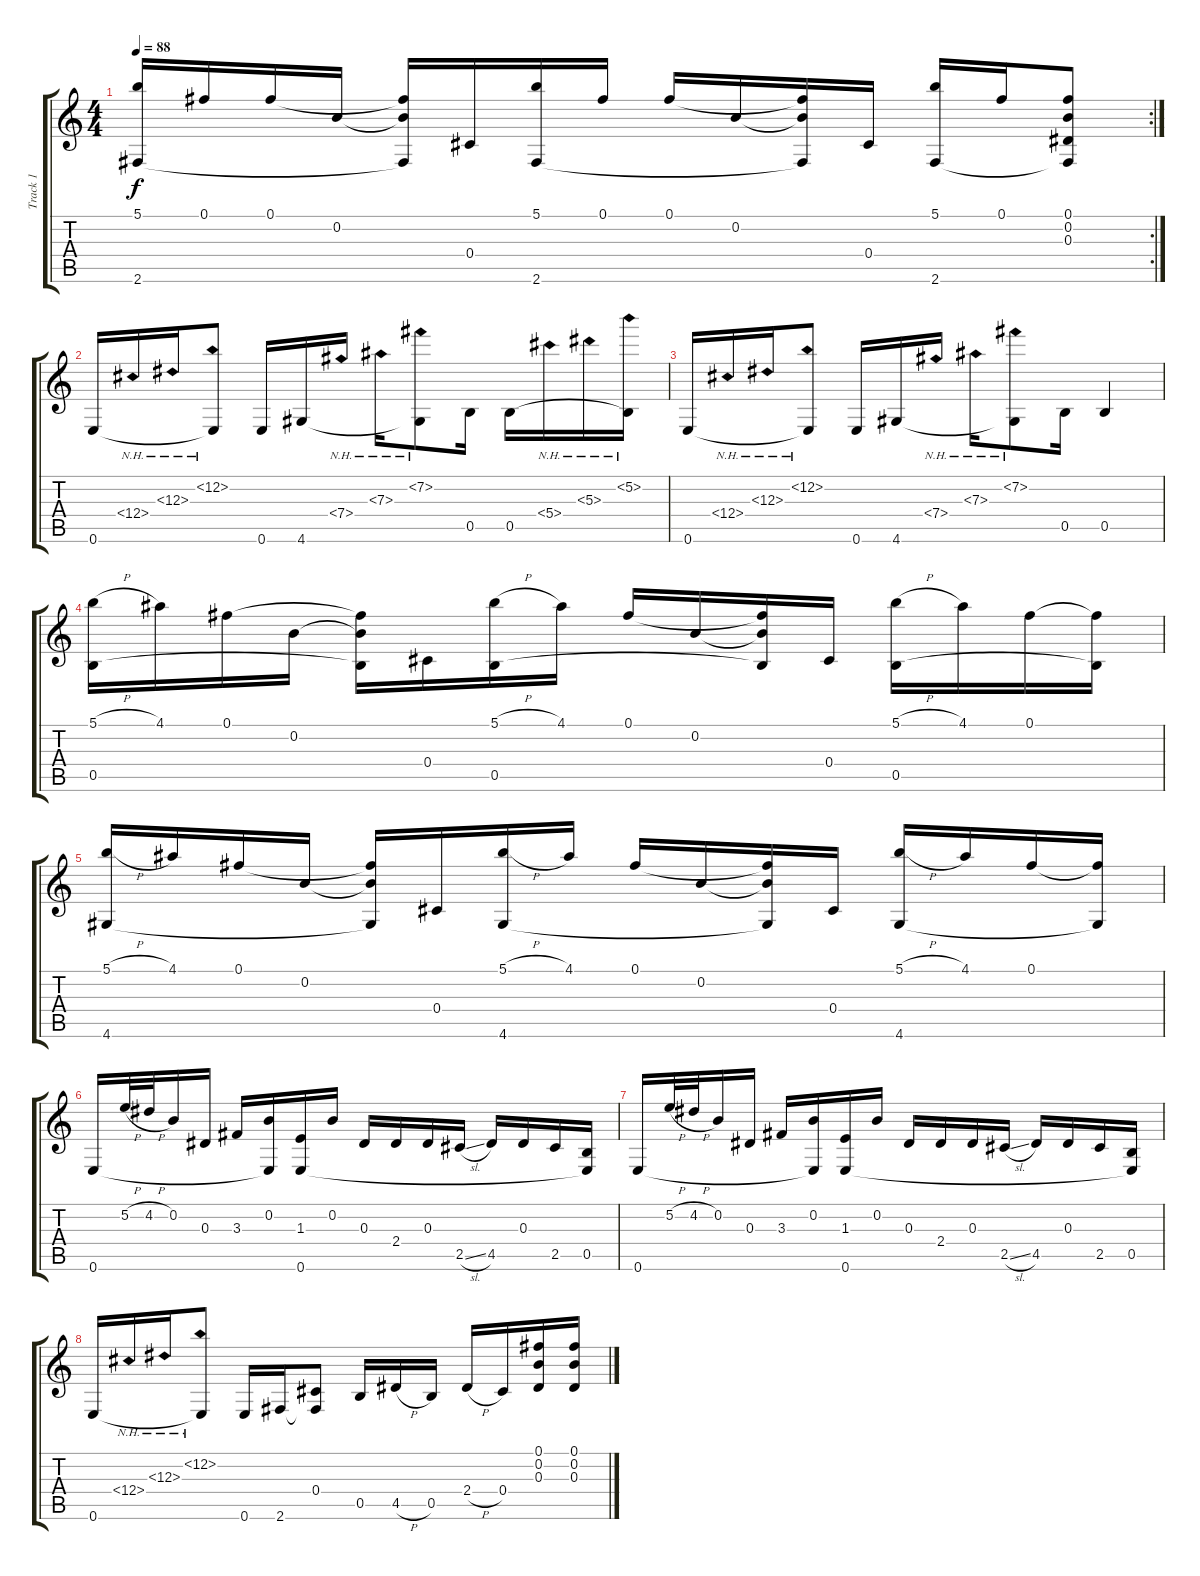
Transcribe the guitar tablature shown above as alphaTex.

\track ("Track 1" "Track 1") {instrument acousticguitarsteel}
\staff {score tabs}
\tuning (Gb4 B3 Eb3 Db3 B2 E2) {hide}
\rc 2
\ts (4 4)
\tempo 88
\clef g2
\ks c
(5.1 2.6).16{dy f} 0.1.16 0.1.16 0.2.16 (0.1{t} 0.2{t} 2.6{t}).16 0.4.16 (5.1 2.6).16 0.1.16 0.1.16 0.2.16 (0.1{t} 0.2{t} 2.6{t}).16 0.4.16 (5.1 2.6).16 0.1.16 (0.1 0.2 0.3 2.6{t}).8 |
0.6.16 12.4{nh}.16 12.3{nh}.16 (12.2{nh} 0.6{t}).8 0.6.16 4.6.16 7.4{nh}.16 7.3{nh}.16 (7.2{nh} 4.6{t}).8 0.5.16 0.5.16 5.4{nh}.16 5.3{nh}.16 (5.2{nh} 0.5{t}).16 |
0.6.16 12.4{nh}.16 12.3{nh}.16 (12.2{nh} 0.6{t}).8 0.6.16 4.6.16 7.4{nh}.16 7.3{nh}.16 (7.2{nh} 4.6{t}).8 0.5.16 0.5.4 |
(5.1{h} 0.5).16 4.1.16 0.1.16 0.2.16 (0.1{t} 0.2{t} 0.5{t}).16 0.4.16 (5.1{h} 0.5).16 4.1.16 0.1.16 0.2.16 (0.1{t} 0.2{t} 0.5{t}).16 0.4.16 (5.1{h} 0.5).16 4.1.16 0.1.16 (0.1{t} 0.5{t}).16 |
(5.1{h} 4.6).16 4.1.16 0.1.16 0.2.16 (0.1{t} 0.2{t} 4.6{t}).16 0.4.16 (5.1{h} 4.6).16 4.1.16 0.1.16 0.2.16 (0.1{t} 0.2{t} 4.6{t}).16 0.4.16 (5.1{h} 4.6).16 4.1.16 0.1.16 (0.1{t} 4.6{t}).16 |
0.6.16 5.2{h}.32 4.2{h}.32 0.2.16 0.3.16 3.3.16 (0.2 0.6{t}).16 (1.3 0.6).16 0.2.16 0.3.16 2.4.16 0.3.16 2.5{sl}.16 4.5.16 0.3.16 2.5.16 (0.5 0.6{t}).16 |
0.6.16 5.2{h}.32 4.2{h}.32 0.2.16 0.3.16 3.3.16 (0.2 0.6{t}).16 (1.3 0.6).16 0.2.16 0.3.16 2.4.16 0.3.16 2.5{sl}.16 4.5.16 0.3.16 2.5.16 (0.5 0.6{t}).16 |
0.6.16 12.4{nh}.16 12.3{nh}.16 (12.2{nh} 0.6{t}).8 0.6.16 2.6.16 (0.4 2.6{t}).8 0.5.16 4.5{h}.16 0.5.16 2.4{h}.16 0.4.16 (0.1 0.2 0.3).16 (0.1 0.2 0.3).16
